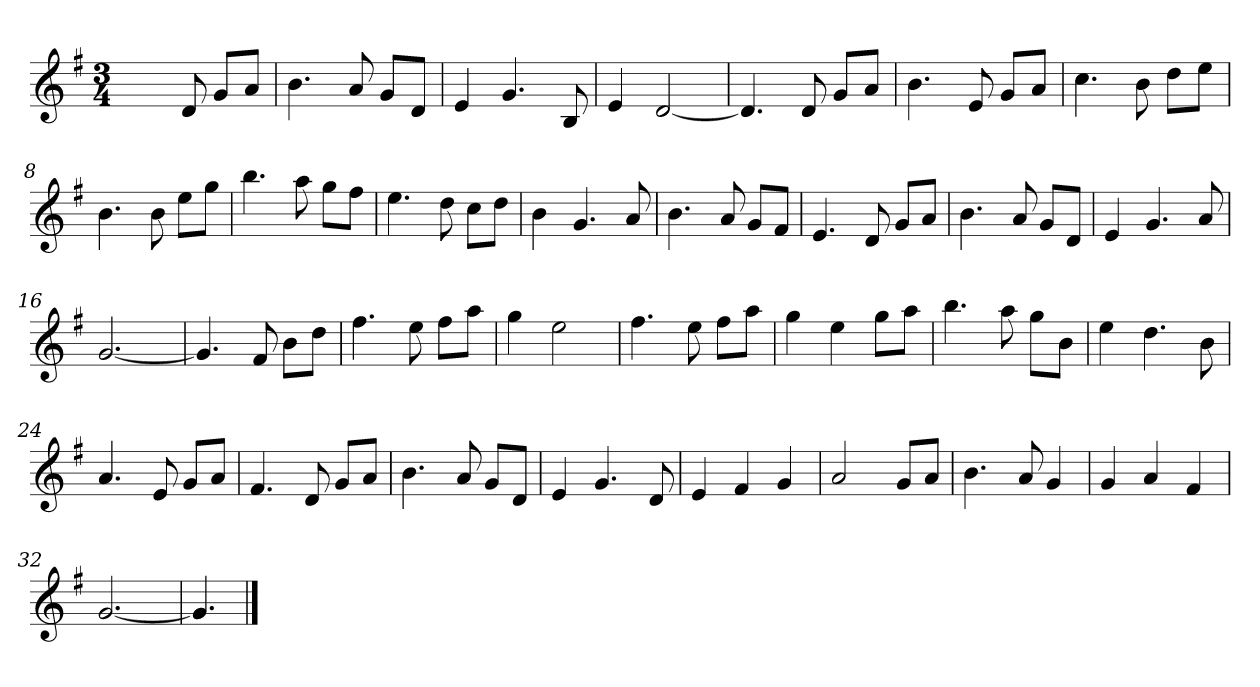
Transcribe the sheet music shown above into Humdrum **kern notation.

**kern
*part1
*staff1
*clefG2
*k[f#]
*G:
*M3/4
=1
4.ryy
8d/
8g/L
8a/J
=2!
4.b\
8a/
8g/L
8d/J
=3
4e/
4.g/
8B/
=4
4e/
[2d/
=5
4.d/]
8d/
8g/L
8a/J
!!LO:LB:g=z
=6
4.b\
8e/
8g/L
8a/J
=7
4.cc\
8b\
8dd\L
8ee\J
=8
4.b\
8b\
8ee\L
8gg\J
=9
4.bb\
8aa\
8gg\L
8ff#\J
!!LO:LB:g=z
=10
4.ee\
8dd\
8cc\L
8dd\J
=11
4b\
4.g/
8a/
=12
4.b\
8a/
8g/L
8f#/J
=13
4.e/
8d/
8g/L
8a/J
!!LO:LB:g=z
=14
4.b\
8a/
8g/L
8d/J
=15
4e/
4.g/
8a/
=16
[2.g/
=17
4.g/]
8f#/
8b\L
8dd\J
!!LO:LB:g=z
=18
4.ff#\
8ee\
8ff#\L
8aa\J
=19
4gg\
2ee\
=20
4.ff#\
8ee\
8ff#\L
8aa\J
=21
4gg\
4ee\
8gg\L
8aa\J
!!LO:LB:g=z
=22
4.bb\
8aa\
8gg\L
8b\J
=23
4ee\
4.dd\
8b\
=24
4.a/
8e/
8g/L
8a/J
=25
4.f#/
8d/
8g/L
8a/J
!!LO:LB:g=z
=26
4.b\
8a/
8g/L
8d/J
=27
4e/
4.g/
8d/
=28
4e/
4f#/
4g/
=29
2a/
8g/L
8a/J
!!LO:LB:g=z
=30
4.b\
8a/
4g/
=31
4g/
4a/
4f#/
=32
[2.g/
=33
4.g/]
==
*-
